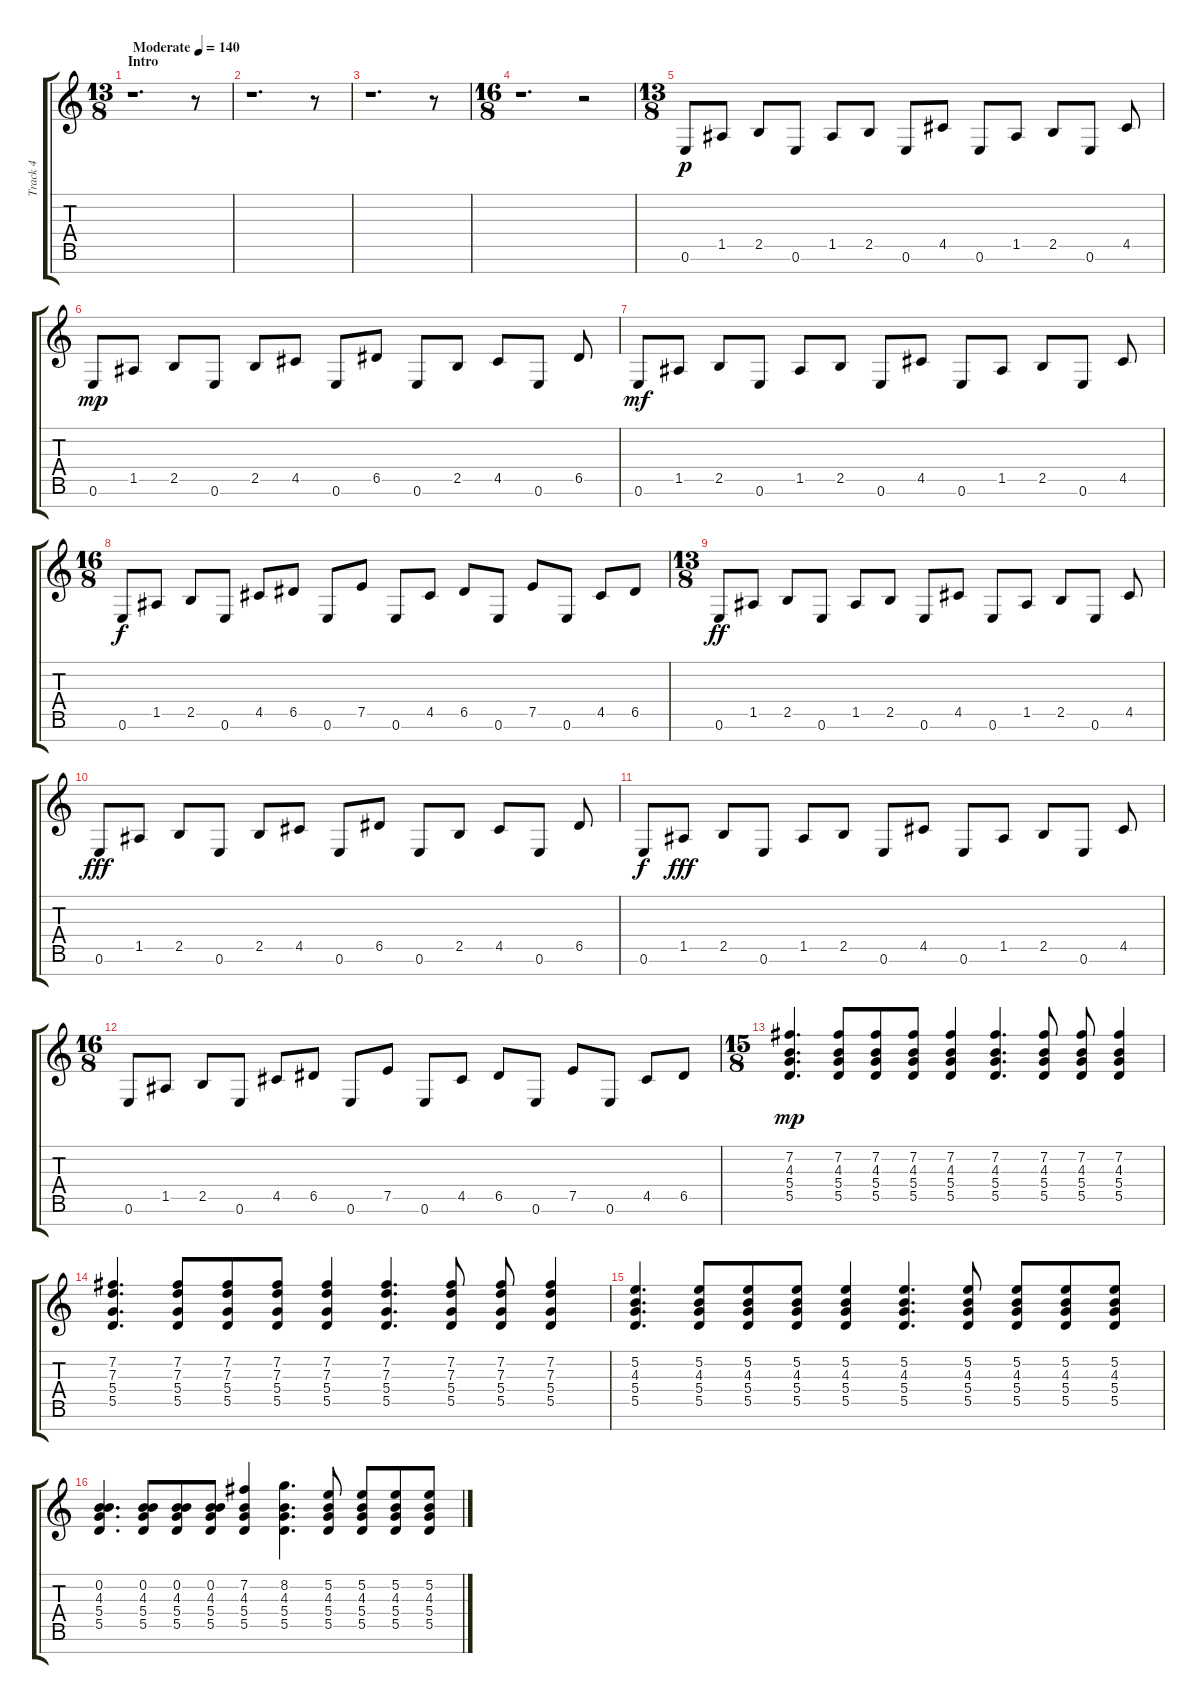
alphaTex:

\track ("Track 4" "Track 4") {instrument distortionguitar}
\staff {score tabs}
\tuning (E4 B3 G3 D3 A2 E2 B1) {hide}
\ts (13 8)
\section ("" "Intro")
\tempo (140 "Moderate")
\clef g2
\ks c
r.1{d dy p instrument distortionguitar} r.8 |
r.1{d} r.8 |
r.1{d} r.8 |
\ts (16 8)
r.1{d} r.2 |
\ts (13 8)
0.6.8 1.5.8 2.5.8 0.6.8 1.5.8 2.5.8 0.6.8 4.5.8 0.6.8 1.5.8 2.5.8 0.6.8 4.5.8 |
0.6.8{dy mp} 1.5.8 2.5.8 0.6.8 2.5.8 4.5.8 0.6.8 6.5.8 0.6.8 2.5.8 4.5.8 0.6.8 6.5.8 |
0.6.8{dy mf} 1.5.8 2.5.8 0.6.8 1.5.8 2.5.8 0.6.8 4.5.8 0.6.8 1.5.8 2.5.8 0.6.8 4.5.8 |
\ts (16 8)
0.6.8{dy f} 1.5.8 2.5.8 0.6.8 4.5.8 6.5.8 0.6.8 7.5.8 0.6.8 4.5.8 6.5.8 0.6.8 7.5.8 0.6.8 4.5.8 6.5.8 |
\ts (13 8)
0.6.8{dy ff} 1.5.8 2.5.8 0.6.8 1.5.8 2.5.8 0.6.8 4.5.8 0.6.8 1.5.8 2.5.8 0.6.8 4.5.8 |
0.6.8{dy fff} 1.5.8 2.5.8 0.6.8 2.5.8 4.5.8 0.6.8 6.5.8 0.6.8 2.5.8 4.5.8 0.6.8 6.5.8 |
0.6.8{dy f} 1.5.8{dy fff} 2.5.8 0.6.8 1.5.8 2.5.8 0.6.8 4.5.8 0.6.8 1.5.8 2.5.8 0.6.8 4.5.8 |
\ts (16 8)
0.6.8 1.5.8 2.5.8 0.6.8 4.5.8 6.5.8 0.6.8 7.5.8 0.6.8 4.5.8 6.5.8 0.6.8 7.5.8 0.6.8 4.5.8 6.5.8 |
\ts (15 8)
(7.2 4.3 5.4 5.5).4{d dy mp} (7.2 4.3 5.4 5.5).8 (7.2 4.3 5.4 5.5).8 (7.2 4.3 5.4 5.5).8 (7.2 4.3 5.4 5.5).4 (7.2 4.3 5.4 5.5).4{d} (7.2 4.3 5.4 5.5).8 (7.2 4.3 5.4 5.5).8 (7.2 4.3 5.4 5.5).4 |
(7.2 7.3 5.4 5.5).4{d} (7.2 7.3 5.4 5.5).8 (7.2 7.3 5.4 5.5).8 (7.2 7.3 5.4 5.5).8 (7.2 7.3 5.4 5.5).4 (7.2 7.3 5.4 5.5).4{d} (7.2 7.3 5.4 5.5).8 (7.2 7.3 5.4 5.5).8 (7.2 7.3 5.4 5.5).4 |
(5.2 4.3 5.4 5.5).4{d} (5.2 4.3 5.4 5.5).8 (5.2 4.3 5.4 5.5).8 (5.2 4.3 5.4 5.5).8 (5.2 4.3 5.4 5.5).4 (5.2 4.3 5.4 5.5).4{d} (5.2 4.3 5.4 5.5).8 (5.2 4.3 5.4 5.5).8 (5.2 4.3 5.4 5.5).8 (5.2 4.3 5.4 5.5).8 |
(0.2 4.3 5.4 5.5).4{d} (0.2 4.3 5.4 5.5).8 (0.2 4.3 5.4 5.5).8 (0.2 4.3 5.4 5.5).8 (7.2 4.3 5.4 5.5).4 (8.2 4.3 5.4 5.5).4{d} (5.2 4.3 5.4 5.5).8 (5.2 4.3 5.4 5.5).8 (5.2 4.3 5.4 5.5).8 (5.2 4.3 5.4 5.5).8
